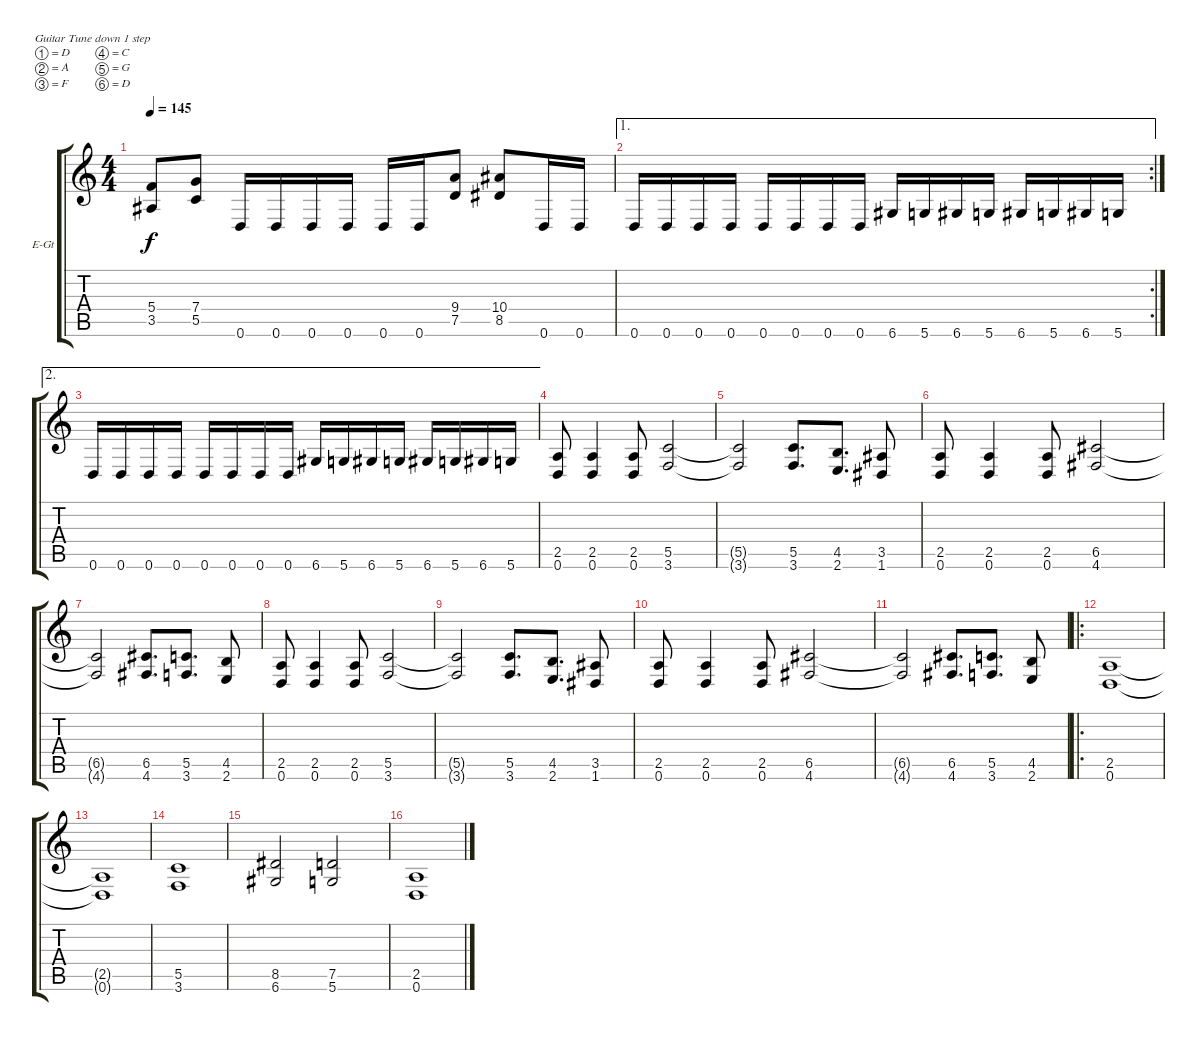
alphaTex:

\bracketExtendMode groupsimilarinstruments
\firstSystemTrackNameOrientation horizontal
\otherSystemsTrackNameOrientation horizontal
\track ("Rhytm Guitar" "E-Gt") {instrument overdrivenguitar}
\staff {score tabs}
\tuning (D4 A3 F3 C3 G2 D2)
\ts (4 4)
\tempo 145
\clef g2
\ks c
(5.4 3.5).8{dy f} (7.4 5.5).8 0.6.16 0.6.16 0.6.16 0.6.16 0.6.16 0.6.16 (9.4 7.5).8 (10.4 8.5).8 0.6.16 0.6.16 |
\ae 1
\rc 2
0.6.16 0.6.16 0.6.16 0.6.16 0.6.16 0.6.16 0.6.16 0.6.16 6.6.16 5.6.16 6.6.16 5.6.16 6.6.16 5.6.16 6.6.16 5.6.16 |
\ae 2
0.6.16 0.6.16 0.6.16 0.6.16 0.6.16 0.6.16 0.6.16 0.6.16 6.6.16 5.6.16 6.6.16 5.6.16 6.6.16 5.6.16 6.6.16 5.6.16 |
(2.5 0.6).8 (2.5 0.6).4 (2.5 0.6).8 (5.5 3.6).2 |
(5.5{t} 3.6{t}).2 (5.5 3.6).8{d} (4.5 2.6).8{d} (3.5 1.6).8 |
(2.5 0.6).8 (2.5 0.6).4 (2.5 0.6).8 (6.5 4.6).2 |
(6.5{t} 4.6{t}).2 (6.5 4.6).8{d} (5.5 3.6).8{d} (4.5 2.6).8 |
(2.5 0.6).8 (2.5 0.6).4 (2.5 0.6).8 (5.5 3.6).2 |
(5.5{t} 3.6{t}).2 (5.5 3.6).8{d} (4.5 2.6).8{d} (3.5 1.6).8 |
(2.5 0.6).8 (2.5 0.6).4 (2.5 0.6).8 (6.5 4.6).2 |
(6.5{t} 4.6{t}).2 (6.5 4.6).8{d} (5.5 3.6).8{d} (4.5 2.6).8 |
\ro
(2.5 0.6).1 |
(2.5{t} 0.6{t}).1 |
(5.5 3.6).1 |
(8.5 6.6).2 (7.5 5.6).2 |
(2.5 0.6).1
